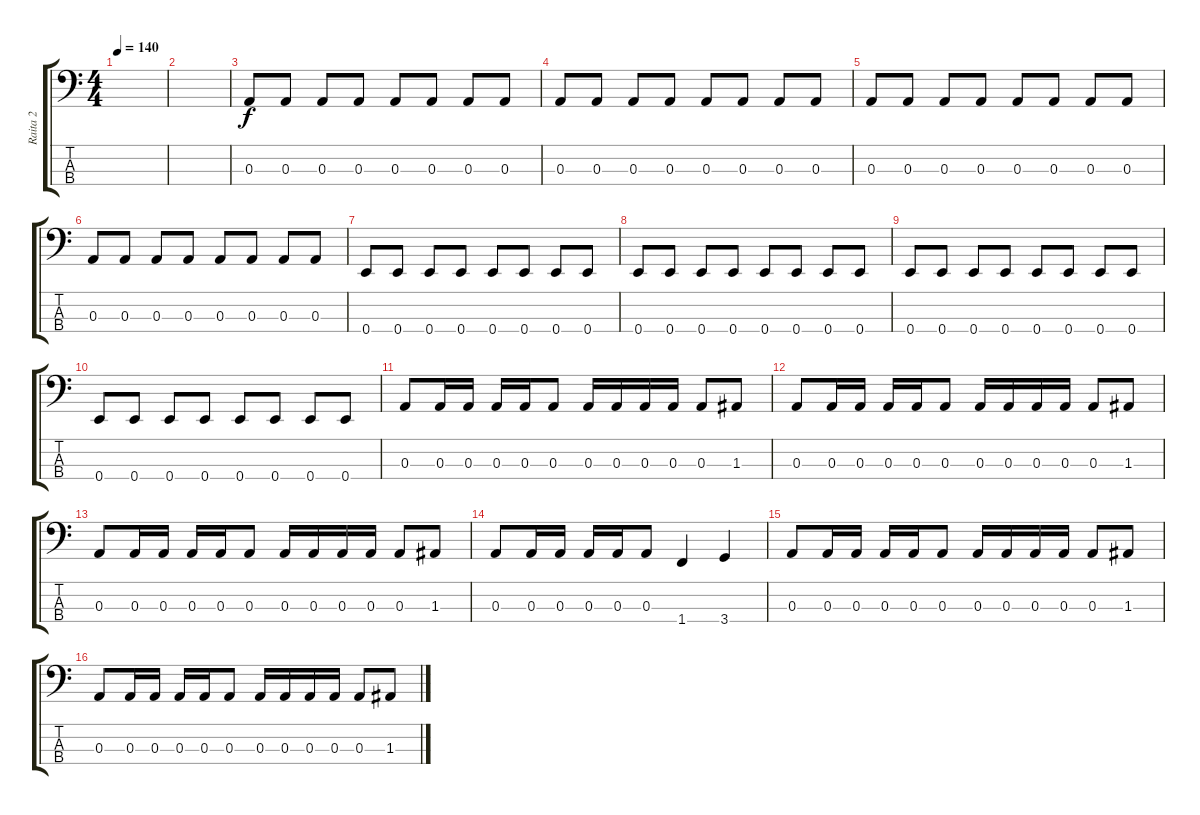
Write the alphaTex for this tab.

\track ("Raita 2" "Raita 2") {instrument electricbassfinger}
\staff {score tabs}
\tuning (G2 D2 A1 E1) {hide}
\ts (4 4)
\tempo 140
\clef f4
\ks c
|
|
0.3.8 0.3.8 0.3.8 0.3.8 0.3.8 0.3.8 0.3.8 0.3.8 |
0.3.8 0.3.8 0.3.8 0.3.8 0.3.8 0.3.8 0.3.8 0.3.8 |
0.3.8 0.3.8 0.3.8 0.3.8 0.3.8 0.3.8 0.3.8 0.3.8 |
0.3.8 0.3.8 0.3.8 0.3.8 0.3.8 0.3.8 0.3.8 0.3.8 |
0.4.8 0.4.8 0.4.8 0.4.8 0.4.8 0.4.8 0.4.8 0.4.8 |
0.4.8 0.4.8 0.4.8 0.4.8 0.4.8 0.4.8 0.4.8 0.4.8 |
0.4.8 0.4.8 0.4.8 0.4.8 0.4.8 0.4.8 0.4.8 0.4.8 |
0.4.8 0.4.8 0.4.8 0.4.8 0.4.8 0.4.8 0.4.8 0.4.8 |
0.3.8 0.3.16 0.3.16 0.3.16 0.3.16 0.3.8 0.3.16 0.3.16 0.3.16 0.3.16 0.3.8 1.3.8 |
0.3.8 0.3.16 0.3.16 0.3.16 0.3.16 0.3.8 0.3.16 0.3.16 0.3.16 0.3.16 0.3.8 1.3.8 |
0.3.8 0.3.16 0.3.16 0.3.16 0.3.16 0.3.8 0.3.16 0.3.16 0.3.16 0.3.16 0.3.8 1.3.8 |
0.3.8 0.3.16 0.3.16 0.3.16 0.3.16 0.3.8 1.4.4 3.4.4 |
0.3.8 0.3.16 0.3.16 0.3.16 0.3.16 0.3.8 0.3.16 0.3.16 0.3.16 0.3.16 0.3.8 1.3.8 |
0.3.8 0.3.16 0.3.16 0.3.16 0.3.16 0.3.8 0.3.16 0.3.16 0.3.16 0.3.16 0.3.8 1.3.8
